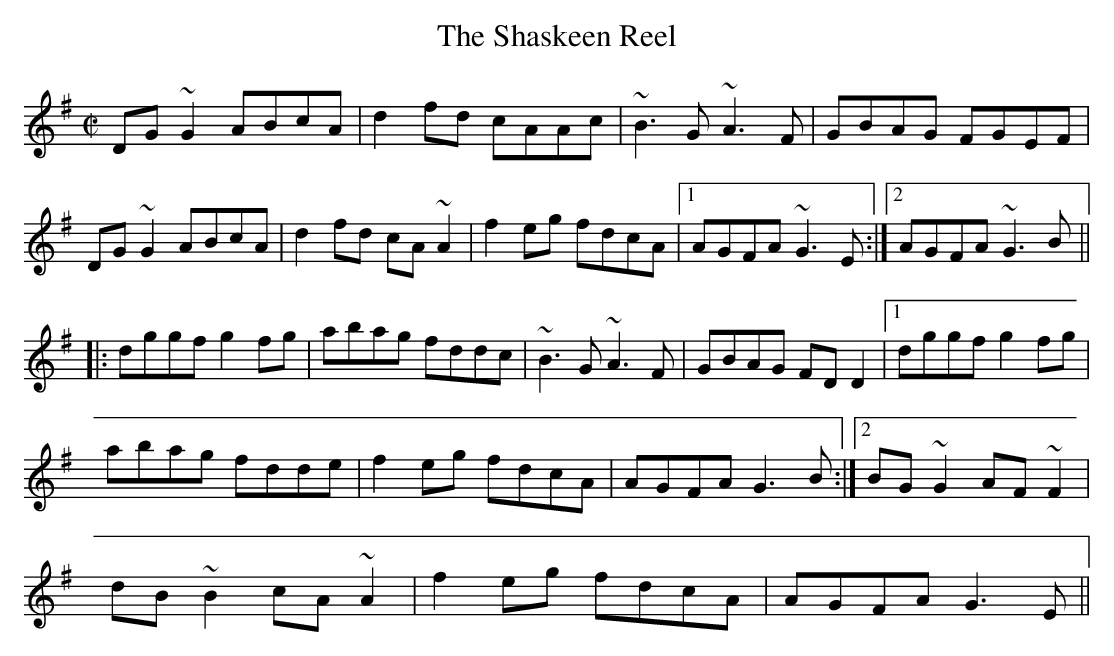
X:1
T:Shaskeen Reel, The
M:C|
L:1/8
K:G
DG~G2 ABcA|d2fd cAAc|~B3G ~A3F|GBAG FGEF|
DG~G2 ABcA|d2fd cA~A2|f2eg fdcA|1 AGFA ~G3E:|2 AGFA ~G3B||
|:dggf g2fg|abag fddc|~B3G ~A3F|GBAG FDD2|1 dggf g2fg|
abag fdde|f2eg fdcA|AGFA G3B:|2 BG~G2 AF~F2|
dB~B2 cA~A2|f2eg fdcA|AGFA G3E||
